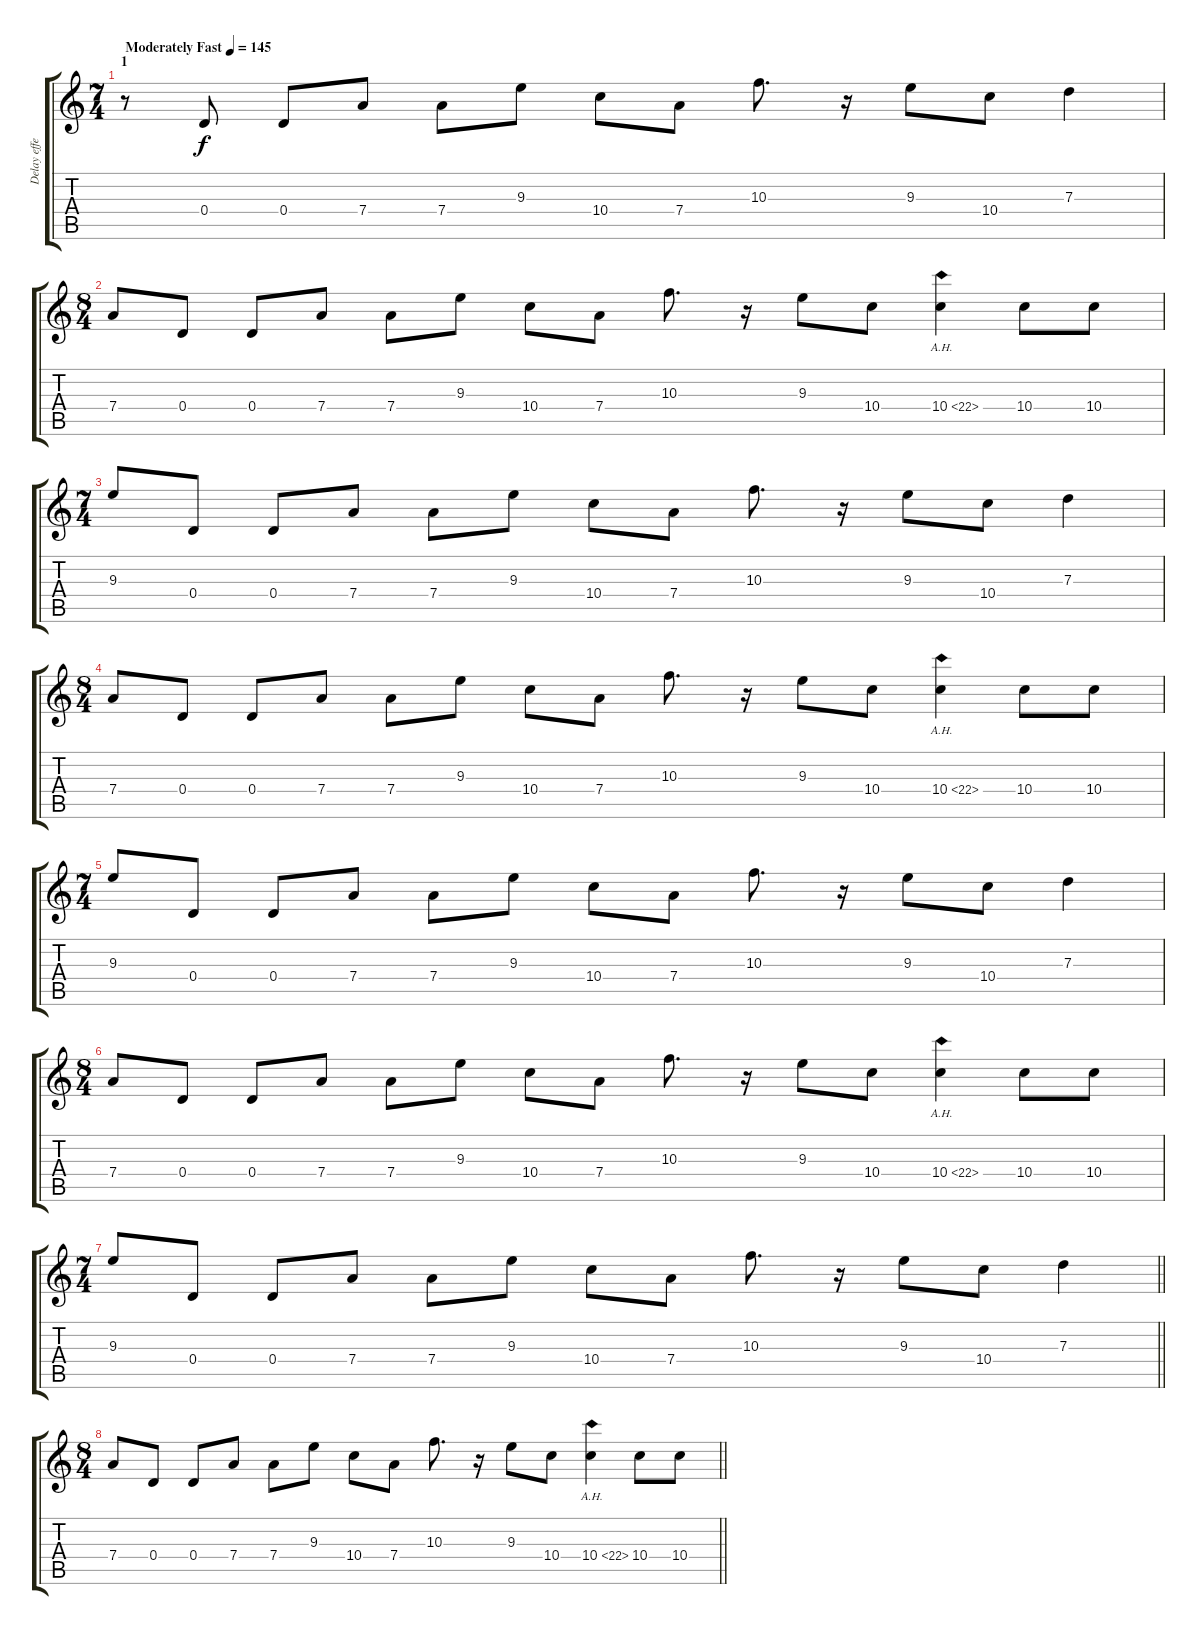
\track ("Delay effect" "Delay effe") {instrument distortionguitar}
\staff {score tabs}
\tuning (E4 B3 G3 D3 A2 E2) {hide}
\ts (7 4)
\section ("" "1")
\tempo (145 "Moderately Fast")
\clef g2
\ks c
r.8{dy f volume 10 balance 8 instrument distortionguitar} 0.4.8 0.4.8 7.4.8 7.4.8 9.3.8 10.4.8 7.4.8 10.3.8{d} r.16 9.3.8 10.4.8 7.3.4 |
\ts (8 4)
7.4.8 0.4.8 0.4.8 7.4.8 7.4.8 9.3.8 10.4.8 7.4.8 10.3.8{d} r.16 9.3.8 10.4.8 10.4{ah 12}.4 10.4.8 10.4.8 |
\ts (7 4)
9.3.8 0.4.8 0.4.8 7.4.8 7.4.8 9.3.8 10.4.8 7.4.8 10.3.8{d} r.16 9.3.8 10.4.8 7.3.4 |
\ts (8 4)
7.4.8 0.4.8 0.4.8 7.4.8 7.4.8 9.3.8 10.4.8 7.4.8 10.3.8{d} r.16 9.3.8 10.4.8 10.4{ah 12}.4 10.4.8 10.4.8 |
\ts (7 4)
9.3.8 0.4.8 0.4.8 7.4.8 7.4.8 9.3.8 10.4.8 7.4.8 10.3.8{d} r.16 9.3.8 10.4.8 7.3.4 |
\ts (8 4)
7.4.8 0.4.8 0.4.8 7.4.8 7.4.8 9.3.8 10.4.8 7.4.8 10.3.8{d} r.16 9.3.8 10.4.8 10.4{ah 12}.4 10.4.8 10.4.8 |
\ts (7 4)
\barLineRight lightlight
9.3.8 0.4.8 0.4.8 7.4.8 7.4.8 9.3.8 10.4.8 7.4.8 10.3.8{d} r.16 9.3.8 10.4.8 7.3.4 |
\ts (8 4)
\barLineRight lightlight
7.4.8 0.4.8 0.4.8 7.4.8 7.4.8 9.3.8 10.4.8 7.4.8 10.3.8{d} r.16 9.3.8 10.4.8 10.4{ah 12}.4 10.4.8 10.4.8
